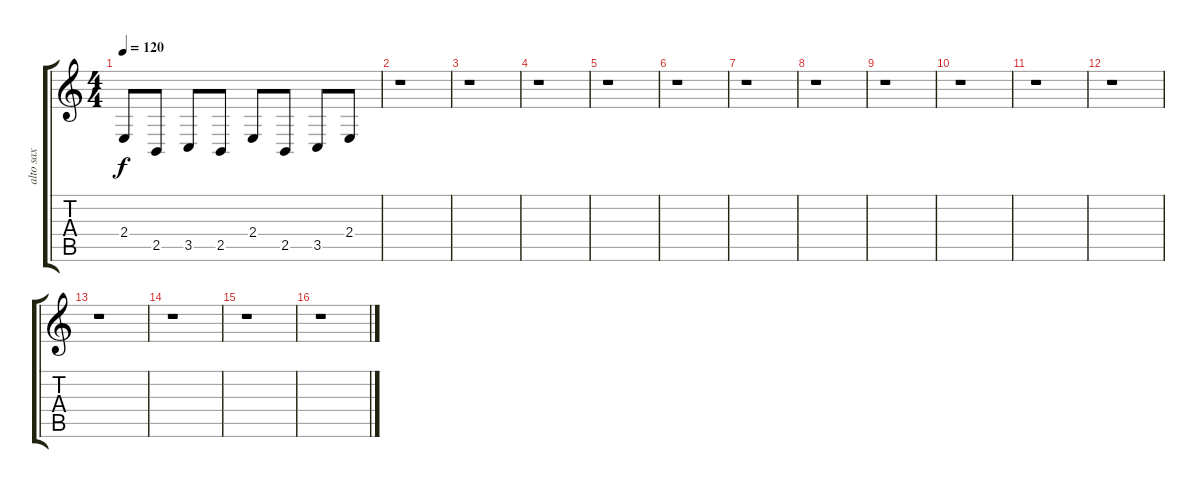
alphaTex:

\track ("alto sax" "alto sax") {instrument altosax}
\staff {score tabs}
\tuning (E4 B3 G3 D3 A2 E2) {hide}
\ts (4 4)
\tempo 120
\clef g2
\ks c
2.4.8{dy f} 2.5.8 3.5.8 2.5.8 2.4.8 2.5.8 3.5.8 2.4.8 |
r.1 |
r.1 |
r.1 |
r.1 |
r.1 |
r.1 |
r.1 |
r.1 |
r.1 |
r.1 |
r.1 |
r.1 |
r.1 |
r.1 |
r.1
